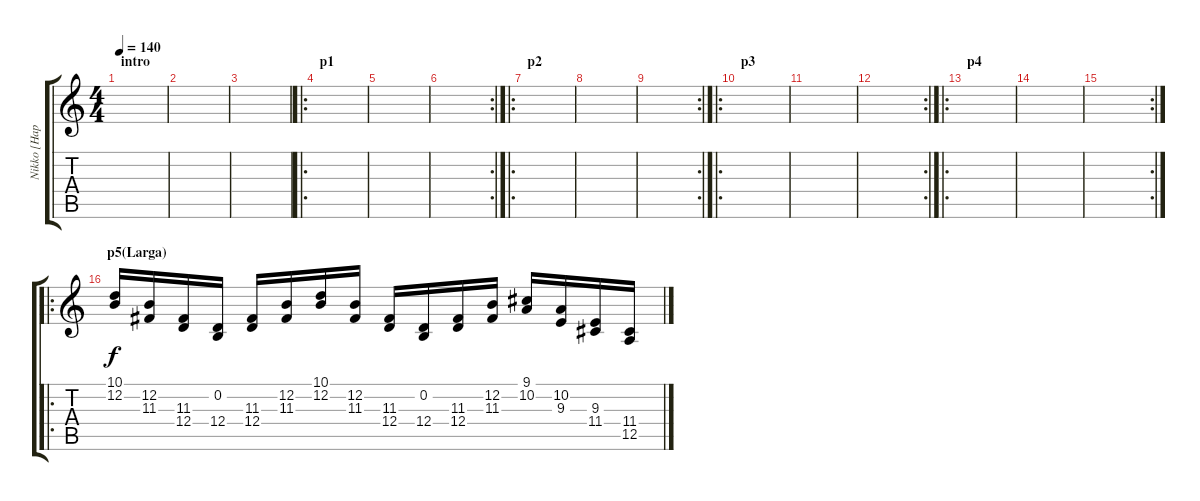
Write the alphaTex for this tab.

\track ("Nikko [Hapsi]" "Nikko [Hap") {instrument harpsichord}
\staff {score tabs}
\tuning (E4 B3 G3 D3 A2 E2) {hide}
\ts (4 4)
\section ("" "intro")
\tempo 140
\clef g2
\ks c
|
|
|
\ro
\section ("" "p1")
|
|
\rc 2
|
\ro
\section ("" "p2")
|
|
\rc 2
|
\ro
\section ("" "p3")
|
|
\rc 2
|
\ro
\section ("" "p4")
|
|
\rc 2
|
\ro
\section ("" "p5(Larga)")
(10.1 12.2).16 (12.2 11.3).16 (11.3 12.4).16 (0.2 12.4).16 (11.3 12.4).16 (12.2 11.3).16 (10.1 12.2).16 (12.2 11.3).16 (11.3 12.4).16 (0.2 12.4).16 (11.3 12.4).16 (12.2 11.3).16 (9.1 10.2).16 (10.2 9.3).16 (9.3 11.4).16 (11.4 12.5).16
